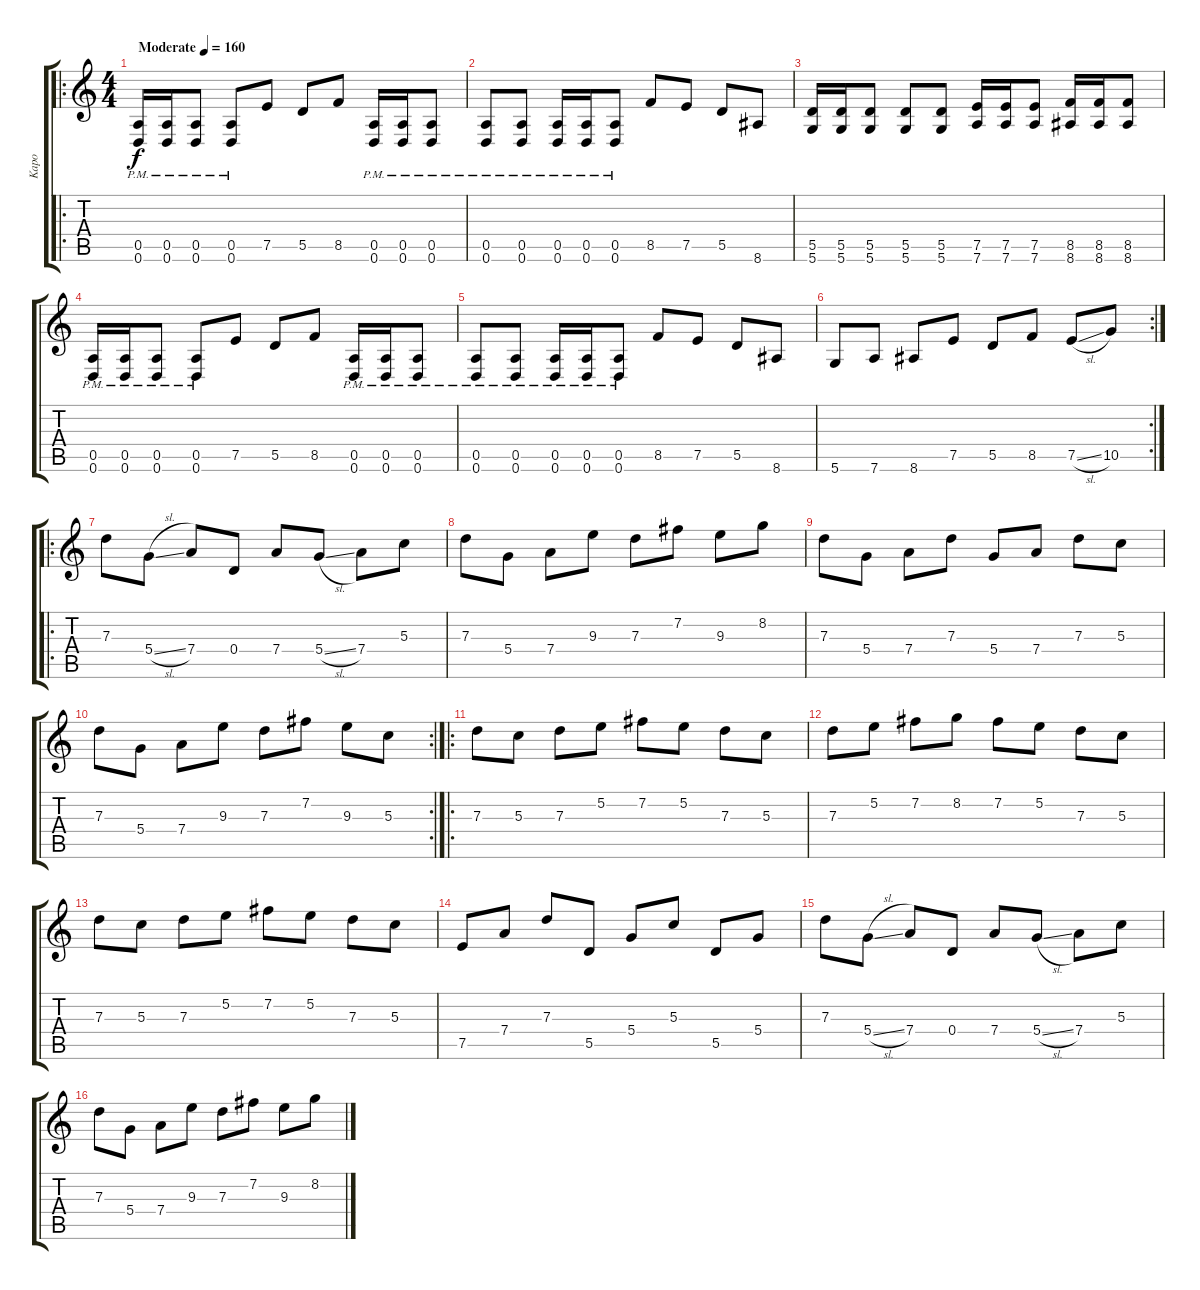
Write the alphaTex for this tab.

\track ("Kapo" "Kapo") {instrument distortionguitar}
\staff {score tabs}
\tuning (E4 B3 G3 D3 A2 D2) {hide}
\ro
\ts (4 4)
\tempo (160 "Moderate")
\clef g2
\ks c
(0.5{pm} 0.6{pm}).16{dy f instrument distortionguitar} (0.5{pm} 0.6{pm}).16 (0.5{pm} 0.6{pm}).8 (0.5{pm} 0.6{pm}).8 7.5.8 5.5.8 8.5.8 (0.5{pm} 0.6{pm}).16 (0.5{pm} 0.6{pm}).16 (0.5{pm} 0.6{pm}).8 |
(0.5{pm} 0.6{pm}).8 (0.5{pm} 0.6{pm}).8 (0.5{pm} 0.6{pm}).16 (0.5{pm} 0.6{pm}).16 (0.5{pm} 0.6{pm}).8 8.5.8 7.5.8 5.5.8 8.6.8 |
(5.5 5.6).16 (5.5 5.6).16 (5.5 5.6).8 (5.5 5.6).8 (5.5 5.6).8 (7.5 7.6).16 (7.5 7.6).16 (7.5 7.6).8 (8.5 8.6).16 (8.5 8.6).16 (8.5 8.6).8 |
(0.5{pm} 0.6{pm}).16 (0.5{pm} 0.6{pm}).16 (0.5{pm} 0.6{pm}).8 (0.5{pm} 0.6{pm}).8 7.5.8 5.5.8 8.5.8 (0.5{pm} 0.6{pm}).16 (0.5{pm} 0.6{pm}).16 (0.5{pm} 0.6{pm}).8 |
(0.5{pm} 0.6{pm}).8 (0.5{pm} 0.6{pm}).8 (0.5{pm} 0.6{pm}).16 (0.5{pm} 0.6{pm}).16 (0.5{pm} 0.6{pm}).8 8.5.8 7.5.8 5.5.8 8.6.8 |
\rc 2
5.6.8 7.6.8 8.6.8 7.5.8 5.5.8 8.5.8 7.5{sl}.8 10.5.8 |
\ro
7.3.8 5.4{sl}.8 7.4.8 0.4.8 7.4.8 5.4{sl}.8 7.4.8 5.3.8 |
7.3.8 5.4.8 7.4.8 9.3.8 7.3.8 7.2.8 9.3.8 8.2.8 |
7.3.8 5.4.8 7.4.8 7.3.8 5.4.8 7.4.8 7.3.8 5.3.8 |
\rc 2
7.3.8 5.4.8 7.4.8 9.3.8 7.3.8 7.2.8 9.3.8 5.3.8 |
\ro
7.3.8 5.3.8 7.3.8 5.2.8 7.2.8 5.2.8 7.3.8 5.3.8 |
7.3.8 5.2.8 7.2.8 8.2.8 7.2.8 5.2.8 7.3.8 5.3.8 |
7.3.8 5.3.8 7.3.8 5.2.8 7.2.8 5.2.8 7.3.8 5.3.8 |
7.5.8 7.4.8 7.3.8 5.5.8 5.4.8 5.3.8 5.5.8 5.4.8 |
7.3.8 5.4{sl}.8 7.4.8 0.4.8 7.4.8 5.4{sl}.8 7.4.8 5.3.8 |
7.3.8 5.4.8 7.4.8 9.3.8 7.3.8 7.2.8 9.3.8 8.2.8
